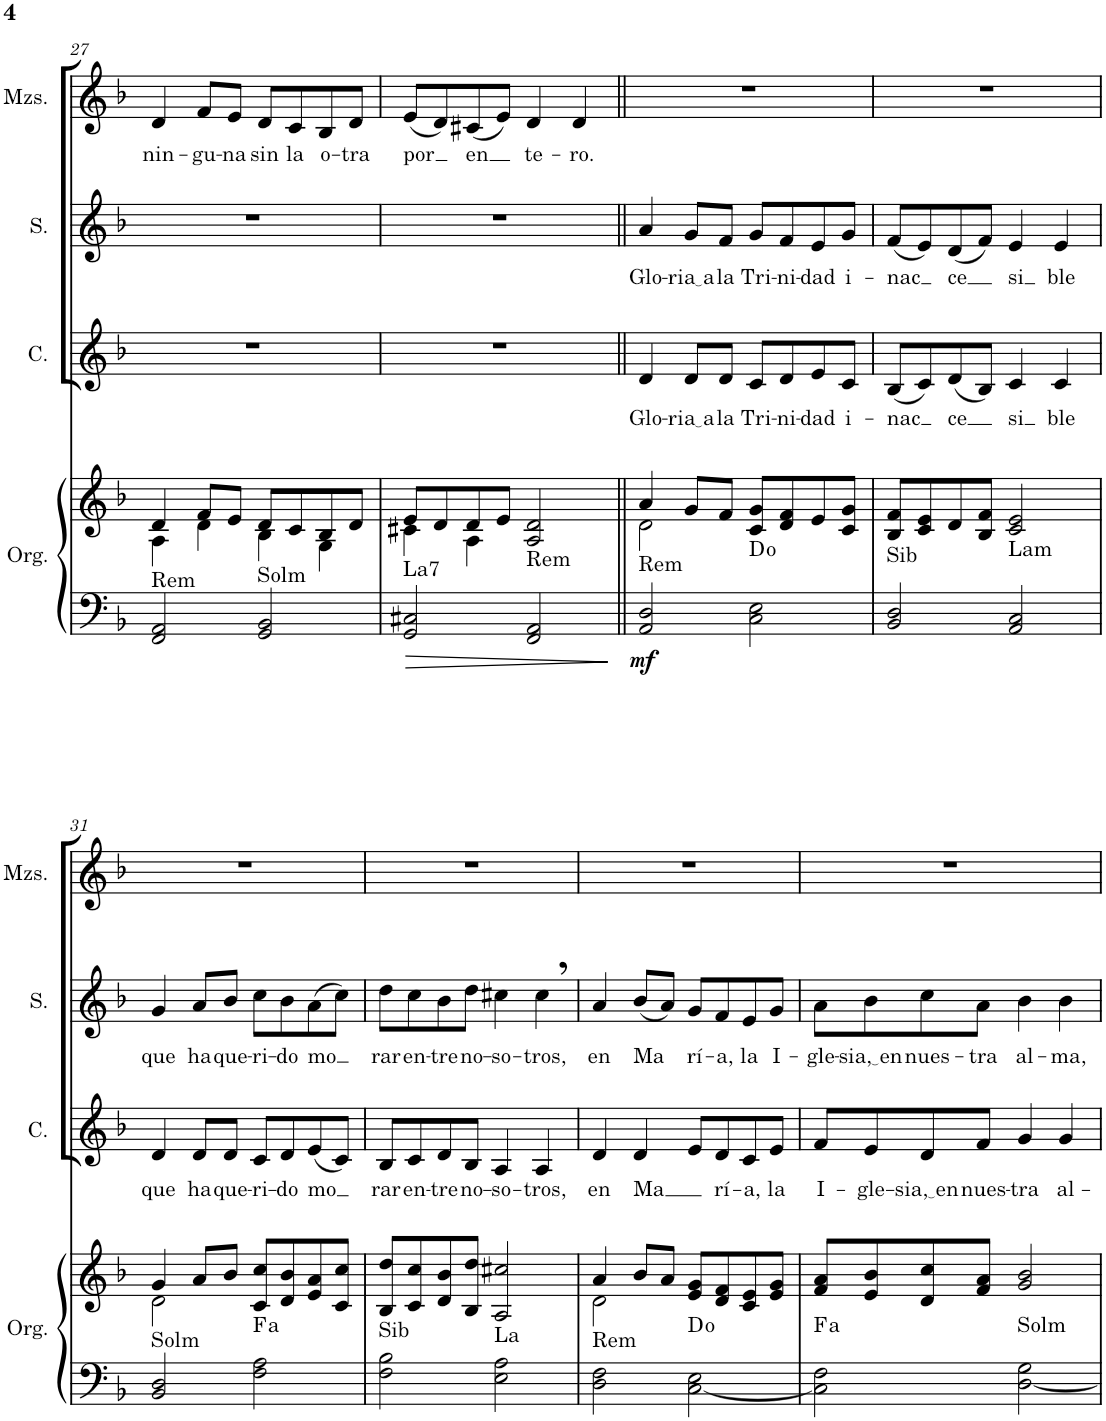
**kern	**kern	**dynam	**harte	**kern	**text	**kern	**text	**kern	**text
*part4	*part4	*part4	*part4	*part3	*part3	*part2	*part2	*part1	*part1
*staff5	*staff4	*staff4/5	*	*staff3	*staff3	*staff2	*staff2	*staff1	*staff1
*I"Órgano	*	*	*	*I"Contralto	*	*I"Soprano	*	*I"Solista	*
*	*	*	*	*I'C.	*	*I'S.	*	*	*
!!LO:PB:g=z
*clefF4	*clefG2	*	*	*clefG2	*	*clefG2	*	*clefG2	*
*k[b-]	*k[b-]	*	*	*k[b-]	*	*k[b-]	*	*k[b-]	*
*M4/4	*M4/4	*	*	*M4/4	*	*M4/4	*	*M4/4	*
=27	=27	=27	=27	=27	=27	=27	=27	=27	=27
*	*^	*	*	*	*	*	*	*	*
!	!	!	!	!LO:H:kt=Rem	!	!	!	!	!	!LO:LY:b
2FF/ 2AA/	4d/	4A\	.	N	1r	.	1r	.	4d/	nin-
!	!	!	!	!	!	!	!	!	!	!LO:LY:b
.	8f/L	4d\	.	.	.	.	.	.	8f/L	-gu-
!	!	!	!	!	!	!	!	!	!	!LO:LY:b
.	8e/J	.	.	.	.	.	.	.	8e/J	-na
!	!	!	!	!LO:H:kt=Solm	!	!	!	!	!	!LO:LY:b
2GG/ 2BB-/	8d/L	4B-\	.	N	.	.	.	.	8d/L	sin
!	!	!	!	!	!	!	!	!	!	!LO:LY:b
.	8c/	.	.	.	.	.	.	.	8c/	la
!	!	!	!	!	!	!	!	!	!	!LO:LY:b
.	8B-/	4G\	.	.	.	.	.	.	8B-/	o-
!	!	!	!	!	!	!	!	!	!	!LO:LY:b
.	8d/J	.	.	.	.	.	.	.	8d/J	-tra
=28	=28	=28	=28	=28	=28	=28	=28	=28	=28	=28
!	!	!	!	!LO:H:kt=La7	!	!	!	!	!	!LO:LY:b
2GG/ 2C#X/	8e/L	4c#X\	.	N	1r	.	1r	.	(8e/L	-por
.	8d/	.	.	.	.	.	.	.	8d/)	.
!	!	!	!	!	!	!	!	!	!	!LO:LY:b
.	8d/	4A\	.	.	.	.	.	.	(8c#X/	en
.	8e/J	.	.	.	.	.	.	.	8e/J)	.
!	!	!	!	!LO:H:kt=Rem	!	!	!	!	!	!LO:LY:b
2FF/ 2AA/	2A/ 2d/	2ryy	.	N	.	.	.	.	4d/	te-
!	!	!	!	!	!	!	!	!	!	!LO:LY:b
.	.	.	.	.	.	.	.	.	4d/	-ro.
=29||	=29||	=29||	=29||	=29||	=29||	=29||	=29||	=29||	=29||	=29||
!	!	!	!LO:DY:b=2	!LO:H:kt=Rem	!	!LO:LY:b	!	!LO:LY:b	!	!
2AA/ 2D/	4a/	2d\	mf	N	4d/	Glo-	4a/	Glo-	1r	.
!	!	!	!	!	!	!LO:LY:b	!	!LO:LY:b	!	!
.	8g/L	.	.	.	8d/L	ria a	8g/L	ria a	.	.
!	!	!	!	!	!	!LO:LY:b	!	!LO:LY:b	!	!
.	8f/J	.	.	.	8d/J	la	8f/J	la	.	.
!	!	!	!	!	!	!LO:LY:b	!	!LO:LY:b	!	!
2C\ 2E\	8c/ 8g/L	2ryy	.	D:dim	8c/L	Tri-	8g/L	Tri-	.	.
!	!	!	!	!	!	!LO:LY:b	!	!LO:LY:b	!	!
.	8d/ 8f/	.	.	.	8d/	-ni-	8f/	-ni-	.	.
!	!	!	!	!	!	!LO:LY:b	!	!LO:LY:b	!	!
.	8e/	.	.	.	8e/	-dad	8e/	-dad	.	.
!	!	!	!	!	!	!LO:LY:b	!	!LO:LY:b	!	!
.	8c/ 8g/J	.	.	.	8c/J	i-	8g/J	i-	.	.
*	*v	*v	*	*	*	*	*	*	*	*
=30	=30	=30	=30	=30	=30	=30	=30	=30	=30
!	!	!	!LO:H:kt=Sib	!	!LO:LY:b	!	!LO:LY:b	!	!
2BB-/ 2D/	8B-/ 8f/L	.	N	(8B-/L	-nac	(8f/L	-nac	1r	.
.	8c/ 8e/	.	.	8c/)	.	8e/)	.	.	.
!	!	!	!	!	!LO:LY:b	!	!LO:LY:b	!	!
.	8d/	.	.	(8d/	ce	(8d/	ce	.	.
.	8B-/ 8f/J	.	.	8B-/J)	.	8f/J)	.	.	.
!	!	!	!LO:H:kt=Lam	!	!LO:LY:b	!	!LO:LY:b	!	!
2AA/ 2C/	2c/ 2e/	.	N	4c/	-si	4e/	-si	.	.
!	!	!	!	!	!LO:LY:b	!	!LO:LY:b	!	!
.	.	.	.	4c/	ble	4e/	ble	.	.
!!LO:LB:g=z
=31	=31	=31	=31	=31	=31	=31	=31	=31	=31
*	*^	*	*	*	*	*	*	*	*
!	!	!	!	!LO:H:kt=Solm	!	!LO:LY:b	!	!LO:LY:b	!	!
2BB-/ 2D/	4g/	2d\	.	N	4d/	que	4g/	que	1r	.
!	!	!	!	!	!	!LO:LY:b	!	!LO:LY:b	!	!
.	8a/L	.	.	.	8d/L	ha	8a/L	ha	.	.
!	!	!	!	!	!	!LO:LY:b	!	!LO:LY:b	!	!
.	8b-/J	.	.	.	8d/J	que-	8b-/J	que-	.	.
!	!	!	!	!LO:H:kt=a	!	!LO:LY:b	!	!LO:LY:b	!	!
2F\ 2A\	8c/ 8cc/L	2ryy	.	.	8c/L	-ri-	8cc\L	-ri-	.	.
!	!	!	!	!	!	!LO:LY:b	!	!LO:LY:b	!	!
.	8d/ 8b-/	.	.	.	8d/	-do	8b-\	-do	.	.
!	!	!	!	!	!	!LO:LY:b	!	!LO:LY:b	!	!
.	8e/ 8a/	.	.	.	(8e/	mo	(8a\	mo	.	.
.	8c/ 8cc/J	.	.	.	8c/J)	.	8cc\J)	.	.	.
*	*v	*v	*	*	*	*	*	*	*	*
=32	=32	=32	=32	=32	=32	=32	=32	=32	=32
!	!	!	!LO:H:kt=Sib	!	!LO:LY:b	!	!LO:LY:b	!	!
2F\ 2B-\	8B-/ 8dd/L	.	N	8B-/L	rar	8dd\L	rar	1r	.
!	!	!	!	!	!LO:LY:b	!	!LO:LY:b	!	!
.	8c/ 8cc/	.	.	8c/	en-	8cc\	en-	.	.
!	!	!	!	!	!LO:LY:b	!	!LO:LY:b	!	!
.	8d/ 8b-/	.	.	8d/	-tre	8b-\	-tre	.	.
!	!	!	!	!	!LO:LY:b	!	!LO:LY:b	!	!
.	8B-/ 8dd/J	.	.	8B-/J	no-	8dd\J	no-	.	.
!	!	!	!LO:H:kt=La	!	!LO:LY:b	!	!LO:LY:b	!	!
2E\ 2A\	2A/ 2cc#X/	.	N	4A/	-so-	4cc#X\	-so-	.	.
!	!	!	!	!	!LO:LY:b	!	!LO:LY:b	!	!
.	.	.	.	4A/	-tros,	4cc#,\	-tros,	.	.
=33	=33	=33	=33	=33	=33	=33	=33	=33	=33
*	*^	*	*	*	*	*	*	*	*
!	!	!	!	!LO:H:kt=Rem	!	!LO:LY:b	!	!LO:LY:b	!	!
2D\ 2F\	4a/	2d\	.	N	4d/	en	4a/	en	1r	.
!	!	!	!	!	!	!LO:LY:b	!	!LO:LY:b	!	!
.	8b-/L	.	.	.	4d/	Ma	(8b-/L	Ma	.	.
.	8a/J	.	.	.	.	.	8a/J)	.	.	.
!	!	!	!	!	!	!	!	!LO:LY:b	!	!
[2C\ 2E\	8e/ 8g/L	2ryy	.	D:dim	8e/L	.	8g/L	rí-	.	.
!	!	!	!	!	!	!LO:LY:b	!	!LO:LY:b	!	!
.	8d/ 8f/	.	.	.	8d/	rí-	8f/	-a,	.	.
!	!	!	!	!	!	!LO:LY:b	!	!LO:LY:b	!	!
.	8c/ 8e/	.	.	.	8c/	-a,	8e/	la	.	.
!	!	!	!	!	!	!LO:LY:b	!	!LO:LY:b	!	!
.	8e/ 8g/J	.	.	.	8e/J	la	8g/J	I-	.	.
*	*v	*v	*	*	*	*	*	*	*	*
=34	=34	=34	=34	=34	=34	=34	=34	=34	=34
!	!	!	!LO:H:kt=a	!	!LO:LY:b	!	!LO:LY:b	!	!
2C\] 2F\	8f/ 8a/L	.	.	8f/L	I-	8a\L	-gle-	1r	.
!	!	!	!	!	!LO:LY:b	!	!LO:LY:b	!	!
.	8e/ 8b-/	.	.	8e/	-gle-	8b-\	sia, en	.	.
!	!	!	!	!	!LO:LY:b	!	!LO:LY:b	!	!
.	8d/ 8cc/	.	.	8d/	sia, en	8cc\	nues-	.	.
!	!	!	!	!	!LO:LY:b	!	!LO:LY:b	!	!
.	8f/ 8a/J	.	.	8f/J	nues-	8a\J	-tra	.	.
!	!	!	!LO:H:kt=Solm	!	!LO:LY:b	!	!LO:LY:b	!	!
[2D\ 2G\	2g/ 2b-/	.	N	4g/	-tra	4b-\	al-	.	.
!	!	!	!	!	!LO:LY:b	!	!LO:LY:b	!	!
.	.	.	.	4g/	al-	4b-\	-ma,	.	.
=	=	=	=	=	=	=	=	=	=
*-	*-	*-	*-	*-	*-	*-	*-	*-	*-
